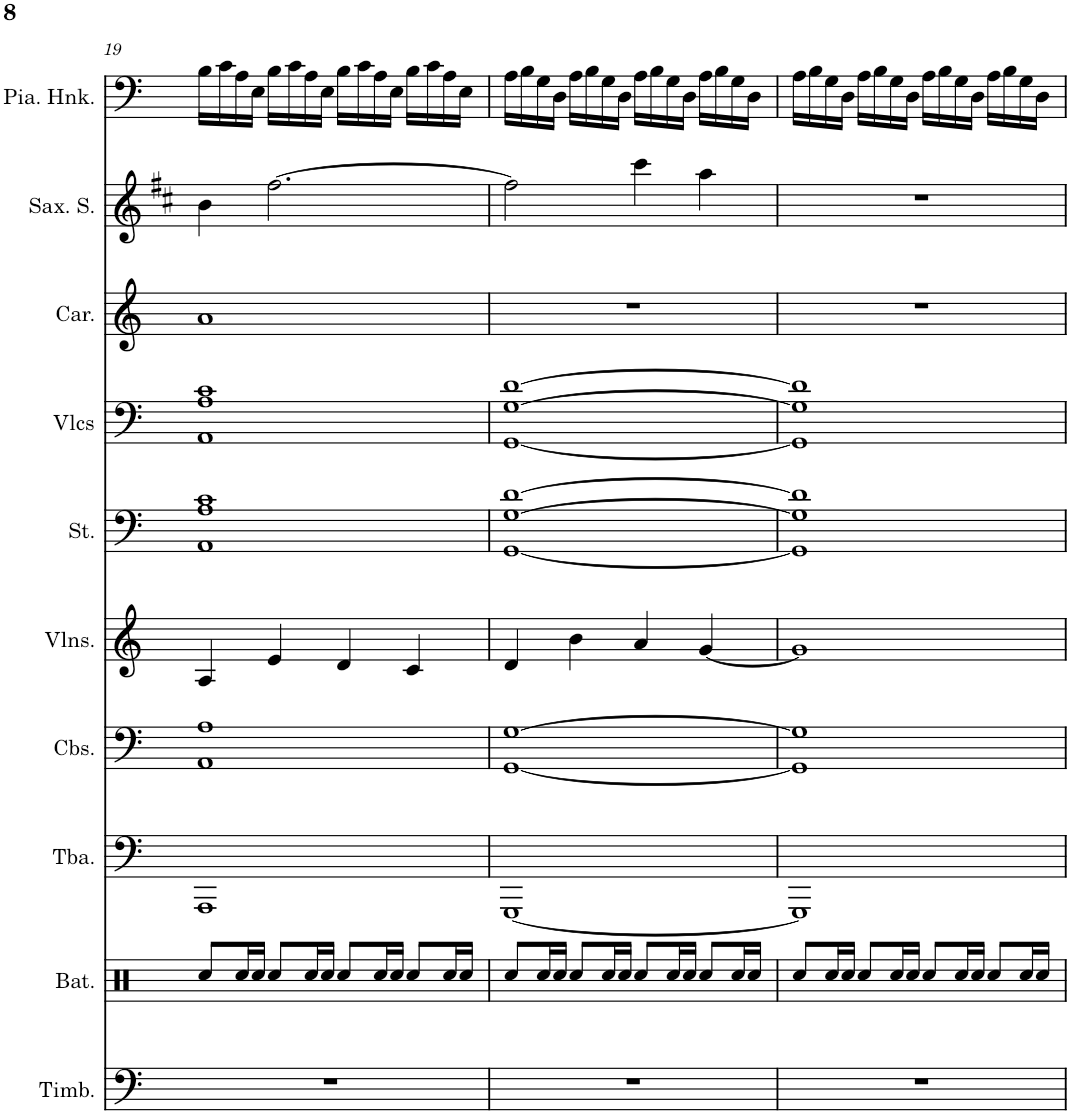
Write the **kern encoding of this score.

**kern	**kern	**kern	**kern	**kern	**kern	**kern	**kern	**kern	**kern
*part10	*part9	*part8	*part7	*part6	*part5	*part4	*part3	*part2	*part1
*staff10	*staff9	*staff8	*staff7	*staff6	*staff5	*staff4	*staff3	*staff2	*staff1
*I"Timbales	*I"Batterie	*I"Tuba	*I"Contrebasses	*I"Violons	*I"Cordes	*I"Violoncelles	*I"Carillon	*I"Saxophone Soprano	*I"Piano Honky Tonk
*I'Timb.	*I'Bat.	*I'Tba.	*I'Cbs.	*I'Vlns.	*	*I'Vlcs	*I'Car.	*I'Sax. S.	*I'Pia. Hnk.
!!LO:PB:g=z
*clefF4	*clefX	*clefF4	*clefF4	*clefG2	*clefF4	*clefF4	*clefG2	*clefG2	*clefF4
*	*	*	*Trd7c12	*	*	*	*	*Trd1c2	*
*k[]	*k[]	*k[]	*k[]	*k[]	*k[]	*k[]	*k[]	*k[f#c#]	*k[]
*M4/4	*M4/4	*M4/4	*M4/4	*M4/4	*M4/4	*M4/4	*M4/4	*M4/4	*M4/4
=19	=19	=19	=19	=19	=19	=19	=19	=19	=19
1r	8Rcc/L	1AAA	1AA 1A	4A/	1AA 1A 1c	1AA 1A 1c	1a	4b\	16B\LL
.	.	.	.	.	.	.	.	.	16c\
.	16Rcc/L	.	.	.	.	.	.	.	16A\
.	16Rcc/JJ	.	.	.	.	.	.	.	16E\JJ
.	8Rcc/L	.	.	4e/	.	.	.	[2.ff#\	16B\LL
.	.	.	.	.	.	.	.	.	16c\
.	16Rcc/L	.	.	.	.	.	.	.	16A\
.	16Rcc/JJ	.	.	.	.	.	.	.	16E\JJ
.	8Rcc/L	.	.	4d/	.	.	.	.	16B\LL
.	.	.	.	.	.	.	.	.	16c\
.	16Rcc/L	.	.	.	.	.	.	.	16A\
.	16Rcc/JJ	.	.	.	.	.	.	.	16E\JJ
.	8Rcc/L	.	.	4c/	.	.	.	.	16B\LL
.	.	.	.	.	.	.	.	.	16c\
.	16Rcc/L	.	.	.	.	.	.	.	16A\
.	16Rcc/JJ	.	.	.	.	.	.	.	16E\JJ
=20	=20	=20	=20	=20	=20	=20	=20	=20	=20
1r	8Rcc/L	[1GGG	[1GG [1G	4d/	[1GG [1G [1d	[1GG [1G [1d	1r	2ff#\]	16A\LL
.	.	.	.	.	.	.	.	.	16B\
.	16Rcc/L	.	.	.	.	.	.	.	16G\
.	16Rcc/JJ	.	.	.	.	.	.	.	16D\JJ
.	8Rcc/L	.	.	4b\	.	.	.	.	16A\LL
.	.	.	.	.	.	.	.	.	16B\
.	16Rcc/L	.	.	.	.	.	.	.	16G\
.	16Rcc/JJ	.	.	.	.	.	.	.	16D\JJ
.	8Rcc/L	.	.	4a/	.	.	.	4ccc#\	16A\LL
.	.	.	.	.	.	.	.	.	16B\
.	16Rcc/L	.	.	.	.	.	.	.	16G\
.	16Rcc/JJ	.	.	.	.	.	.	.	16D\JJ
.	8Rcc/L	.	.	[4g/	.	.	.	4aa\	16A\LL
.	.	.	.	.	.	.	.	.	16B\
.	16Rcc/L	.	.	.	.	.	.	.	16G\
.	16Rcc/JJ	.	.	.	.	.	.	.	16D\JJ
=21	=21	=21	=21	=21	=21	=21	=21	=21	=21
1r	8Rcc/L	1GGG]	1GG] 1G]	1g]	1GG] 1G] 1d]	1GG] 1G] 1d]	1r	1r	16A\LL
.	.	.	.	.	.	.	.	.	16B\
.	16Rcc/L	.	.	.	.	.	.	.	16G\
.	16Rcc/JJ	.	.	.	.	.	.	.	16D\JJ
.	8Rcc/L	.	.	.	.	.	.	.	16A\LL
.	.	.	.	.	.	.	.	.	16B\
.	16Rcc/L	.	.	.	.	.	.	.	16G\
.	16Rcc/JJ	.	.	.	.	.	.	.	16D\JJ
.	8Rcc/L	.	.	.	.	.	.	.	16A\LL
.	.	.	.	.	.	.	.	.	16B\
.	16Rcc/L	.	.	.	.	.	.	.	16G\
.	16Rcc/JJ	.	.	.	.	.	.	.	16D\JJ
.	8Rcc/L	.	.	.	.	.	.	.	16A\LL
.	.	.	.	.	.	.	.	.	16B\
.	16Rcc/L	.	.	.	.	.	.	.	16G\
.	16Rcc/JJ	.	.	.	.	.	.	.	16D\JJ
=	=	=	=	=	=	=	=	=	=
*-	*-	*-	*-	*-	*-	*-	*-	*-	*-
